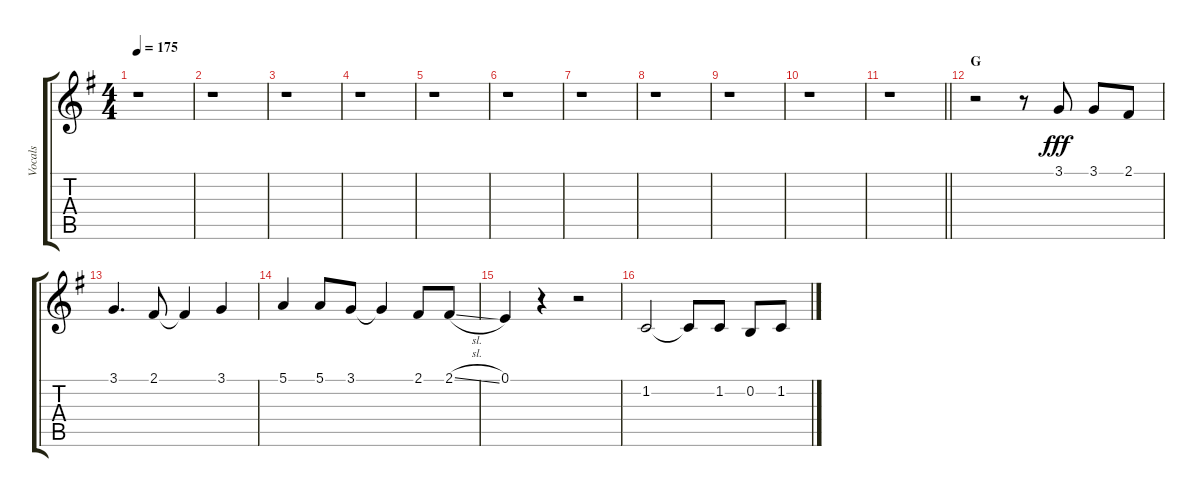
\track ("Vocals" "Vocals") {instrument voiceoohs}
\staff {score tabs}
\tuning (E4 B3 G3 D3 A2 E2) {hide}
\ts (4 4)
\tempo 175
\clef g2
\ks g
r.1{dy fff} |
r.1 |
r.1 |
r.1 |
r.1 |
r.1 |
r.1 |
r.1 |
r.1 |
r.1 |
\barLineRight lightlight
r.1 |
\section ("" "G")
r.2 r.8 3.1.8 3.1.8 2.1.8 |
3.1.4{d} 2.1.8 2.1{t}.4 3.1.4 |
5.1.4 5.1.8 3.1.8 3.1{t}.4 2.1.8 2.1{sl}.8 |
0.1.4 r.4 r.2 |
1.2.2 1.2{t}.8 1.2.8 0.2.8 1.2.8
